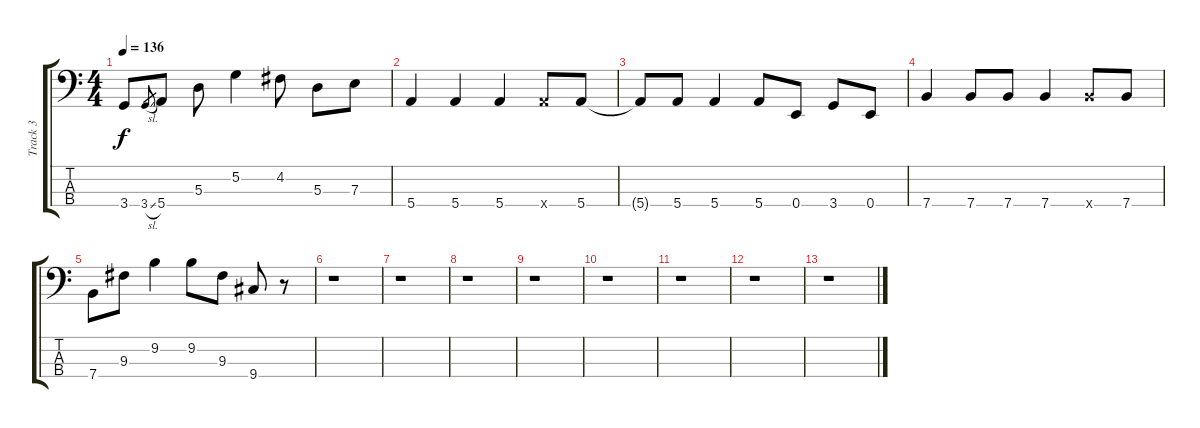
\track ("Track 3" "Track 3") {instrument electricbasspick}
\staff {score tabs}
\tuning (G2 D2 A1 E1) {hide}
\ts (4 4)
\tempo 136
\clef f4
\ks c
3.4{t}.8{dy f} 3.4{sl}.8{gr} 5.4.8 5.3.8 5.2.4 4.2.8 5.3.8 7.3.8 |
5.4.4 5.4.4 5.4.4 5.4{x}.8 5.4.8 |
5.4{t}.8 5.4.8 5.4.4 5.4.8 0.4.8 3.4.8 0.4.8 |
7.4.4 7.4.8 7.4.8 7.4.4 7.4{x}.8 7.4.8 |
7.4.8 9.3.8 9.2.4 9.2.8 9.3.8 9.4.8 r.8 |
r.1 |
r.1 |
r.1 |
r.1 |
r.1 |
r.1 |
r.1 |
r.1
